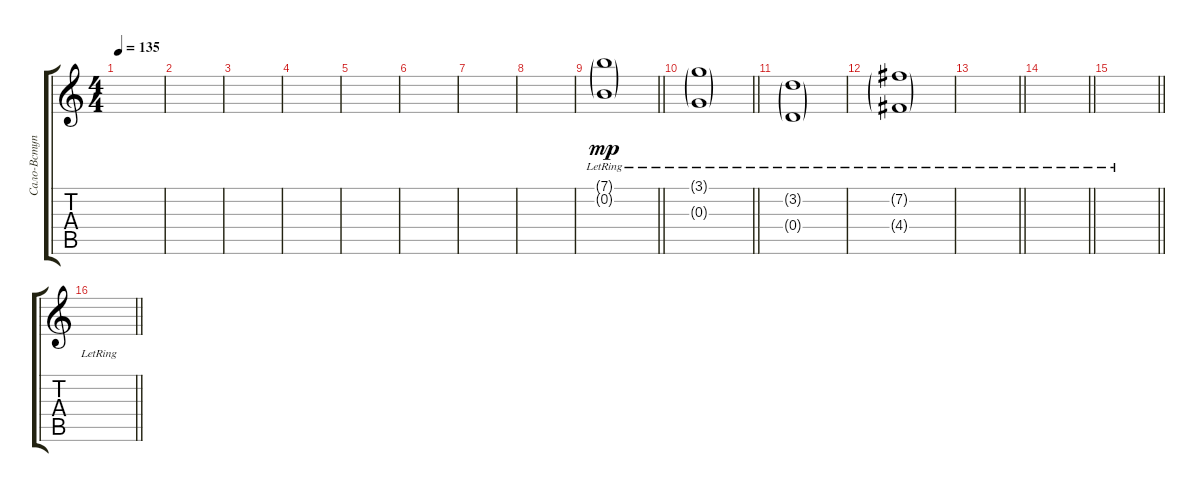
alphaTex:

\track ("Сало-Вступление Overdrive" "Сало-Вступ") {mute instrument electricguitarclean}
\staff {score tabs}
\tuning (E4 B3 G3 D3 A2 E2) {hide}
\ts (4 4)
\tempo 135
\clef g2
\ks c
|
|
|
|
|
|
|
|
\barLineRight lightlight
(7.1{g} 0.2{g lr}).1{dy mp} |
\barLineRight lightlight
(3.1{g} 0.3{g lr}).1 |
(3.2{g} 0.4{g lr}).1 |
(7.2{g} 4.4{g lr}).1 |
\barLineRight lightlight
|
\barLineRight lightlight
|
\barLineRight lightlight
|
\barLineRight lightlight
